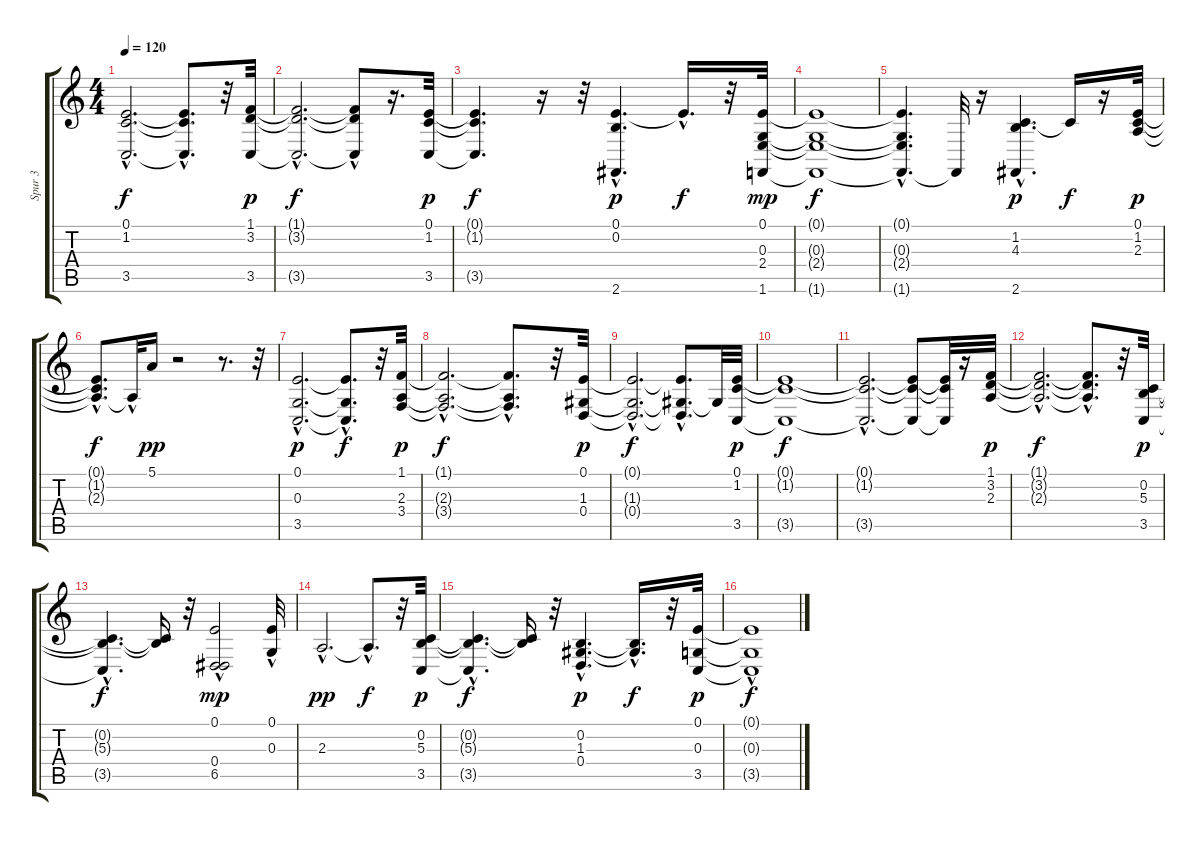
\track ("Spur 3" "Spur 3") {instrument acousticgrandpiano}
\staff {score tabs}
\tuning (E4 B3 G3 D3 A2 E2) {hide}
\ts (4 4)
\tempo 120
\clef g2
\ks c
(0.1{hac t} 1.2{hac t} 3.5{hac t}).2{d dy f} (0.1{hac t} 1.2{hac t} 3.5{hac t}).8{d} r.32 (1.1 3.2 3.5).32{dy p} |
(1.1{hac t} 3.2{hac t} 3.5{hac t}).2{d dy f} (1.1{t} 3.2{t} 3.5{hac t}).8 r.16{d} (0.1 1.2 3.5).32{dy p} |
(0.1{t} 1.2{t} 3.5{t}).4{d dy f} r.16 r.32 (0.1{hac} 0.2{hac} 2.6{hac}).4{d dy p} 0.1{hac t}.16{d dy f} r.32 (0.1 0.3 2.4 1.6).32{dy mp} |
(0.1{t} 0.3{t} 2.4{t} 1.6{t}).1{dy f} |
(0.1{t} 0.3{t} 2.4{t} 1.6{hac t}).4{d} 1.6{t}.32 r.16 (1.2{hac} 4.3 2.6{hac}).4{d dy p} 1.2{t}.16{dy f} r.16 (0.1 1.2 2.3).32{dy p} |
(0.1{t} 1.2{hac t} 2.3{hac t}).8{d dy f} 2.3{hac t}.32 5.1.16{dy pp} r.2 r.8{d} r.32 |
(0.1{hac} 0.3{hac} 3.5{hac}).2{d dy p} (0.1{hac t} 0.3{hac t} 3.5{t}).8{d dy f} r.32 (1.1 2.3 3.4).32{dy p} |
(1.1{hac t} 2.3{hac t} 3.4{hac t}).2{d dy f} (1.1{hac t} 2.3{hac t} 3.4{t}).8{d} r.32 (0.1 1.3 0.4).32{dy p} |
(0.1{hac t} 1.3{hac t} 0.4{hac t}).2{d dy f} (0.1{t} 1.3{hac t} 0.4{t}).8{d} 1.3{t}.32 (0.1 1.2 3.5).32{dy p} |
(0.1{t} 1.2{t} 3.5{t}).1{dy f} |
(0.1{hac t} 1.2{hac t} 3.5{hac t}).2{d} (0.1{t} 1.2{t} 3.5{t}).8 (0.1{t} 1.2{t} 3.5{t}).32 r.16 (1.1 3.2 2.3).32{dy p} |
(1.1{hac t} 3.2{hac t} 2.3{hac t}).2{d dy f} (1.1{hac t} 3.2{hac t} 2.3{t}).8{d} r.32 (0.2 5.3 3.5).32{dy p} |
(0.2{hac t} 5.3{hac t} 3.5{hac t}).4{d dy f} (0.2{t} 5.3{t}).16 r.32 (0.1{hac} 0.4{hac} 6.5).2{dy mp} (0.1{hac} 0.3{hac}).32 |
2.3{hac}.2{d dy pp} 2.3{hac t}.8{d dy f} r.32 (0.2 5.3 3.5).32{dy p} |
(0.2{hac t} 5.3{hac t} 3.5{hac t}).4{d dy f} (0.2{t} 5.3{t}).16 r.32 (0.2{hac} 1.3{hac} 0.4).4{d dy p} (0.2{t} 1.3{hac t}).16{d dy f} r.32 (0.1 0.3 3.5).32{dy p} |
(0.1{t} 0.3{hac t} 3.5{hac t}).1{dy f}
